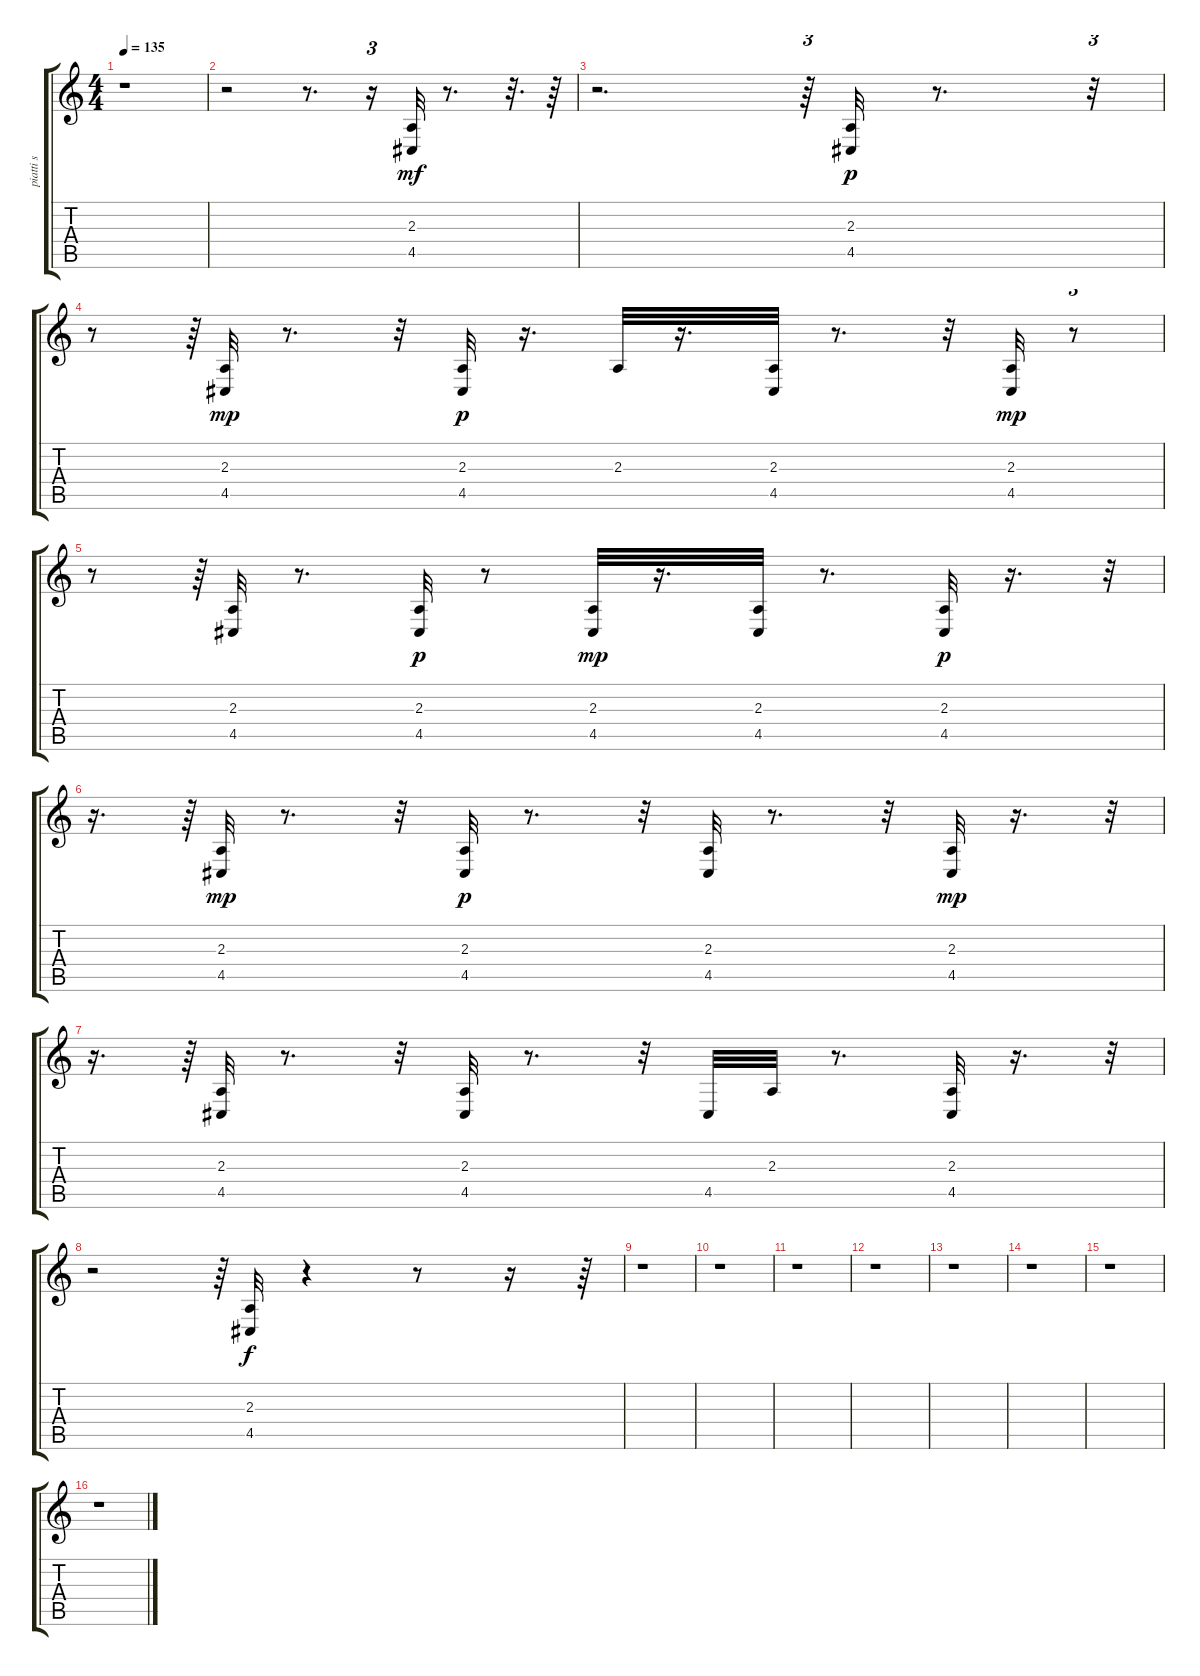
\track ("piatti s" "piatti s") {instrument stringensemble1}
\staff {score tabs}
\tuning (E4 B3 G3 D3 A2 E2) {hide}
\ts (4 4)
\tempo 135
\clef g2
\ks c
r.1{dy mf} |
r.2 r.8{d} r.16{tu (3 2)} (2.3 4.5).32 r.8{d} r.32{d} r.64 |
r.2{d} r.64{tu (3 2)} (2.3 4.5).32{dy p} r.8{d} r.32{tu (3 2)} |
r.8 r.64{tu (3 2)} (2.3 4.5).32{dy mp} r.8{d} r.32 (2.3 4.5).32{dy p} r.16{d} 2.3.32 r.16{d} (2.3 4.5).32 r.8{d} r.32 (2.3 4.5).32{dy mp} r.8{tu (3 2)} |
r.8 r.64{tu (3 2)} (2.3 4.5).32 r.8{d} (2.3 4.5).32{dy p} r.8 (2.3 4.5).32{dy mp} r.16{d} (2.3 4.5).32 r.8{d} (2.3 4.5).32{dy p} r.16{d} r.32{tu (3 2)} |
r.16{d} r.64{tu (3 2)} (2.3 4.5).32{dy mp} r.8{d} r.32 (2.3 4.5).32{dy p} r.8{d} r.32 (2.3 4.5).32 r.8{d} r.32 (2.3 4.5).32{dy mp} r.16{d} r.32{tu (3 2)} |
r.16{d} r.64{tu (3 2)} (2.3 4.5).32 r.8{d} r.32 (2.3 4.5).32 r.8{d} r.32 4.5.32 2.3.32 r.8{d} (2.3 4.5).32 r.16{d} r.32{tu (3 2)} |
r.2 r.64{tu (3 2)} (2.3 4.5).32{dy f} r.4 r.8 r.16 r.64 |
r.1 |
r.1 |
r.1 |
r.1 |
r.1 |
r.1 |
r.1 |
r.1
